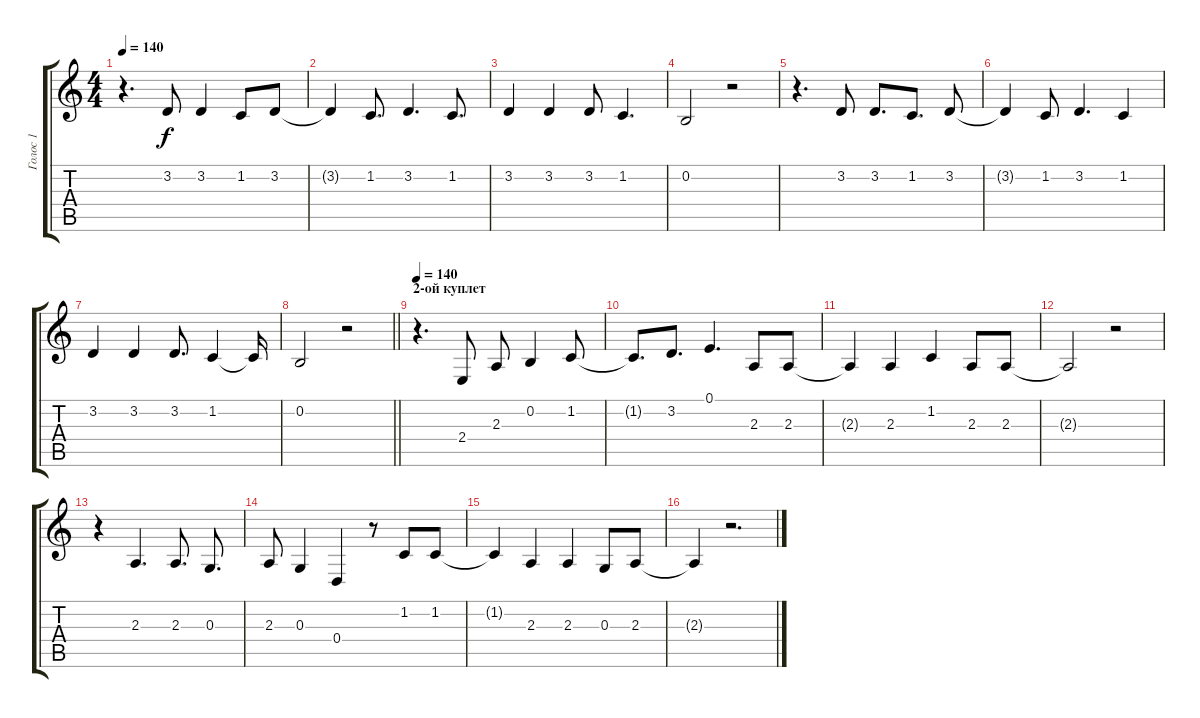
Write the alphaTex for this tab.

\track ("Голос 1" "Голос 1") {instrument pad1newage}
\staff {score tabs}
\tuning (E4 B3 G3 D3 A2 E2) {hide}
\ts (4 4)
\tempo 140
\clef g2
\ks c
r.4{d dy f} 3.2.8 3.2.4 1.2.8 3.2.8 |
3.2{t}.4 1.2.8{d} 3.2.4{d} 1.2.8{d} |
3.2.4 3.2.4 3.2.8 1.2.4{d} |
0.2.2 r.2 |
r.4{d} 3.2.8 3.2.8{d} 1.2.8{d} 3.2.8 |
3.2{t}.4 1.2.8 3.2.4{d} 1.2.4 |
3.2.4 3.2.4 3.2.8{d} 1.2.4 1.2{t}.16 |
\barLineRight lightlight
0.2.2 r.2 |
\section ("" "2-ой куплет")
\tempo 140
r.4{d} 2.4.8 2.3.8 0.2.4 1.2.8 |
1.2{t}.8{d} 3.2.8{d} 0.1.4{d} 2.3.8 2.3.8 |
2.3{t}.4 2.3.4 1.2.4 2.3.8 2.3.8 |
2.3{t}.2 r.2 |
r.4 2.3.4{d} 2.3.8{d} 0.3.8{d} |
2.3.8 0.3.4 0.4.4 r.8 1.2.8 1.2.8 |
1.2{t}.4 2.3.4 2.3.4 0.3.8 2.3.8 |
2.3{t}.4 r.2{d}
